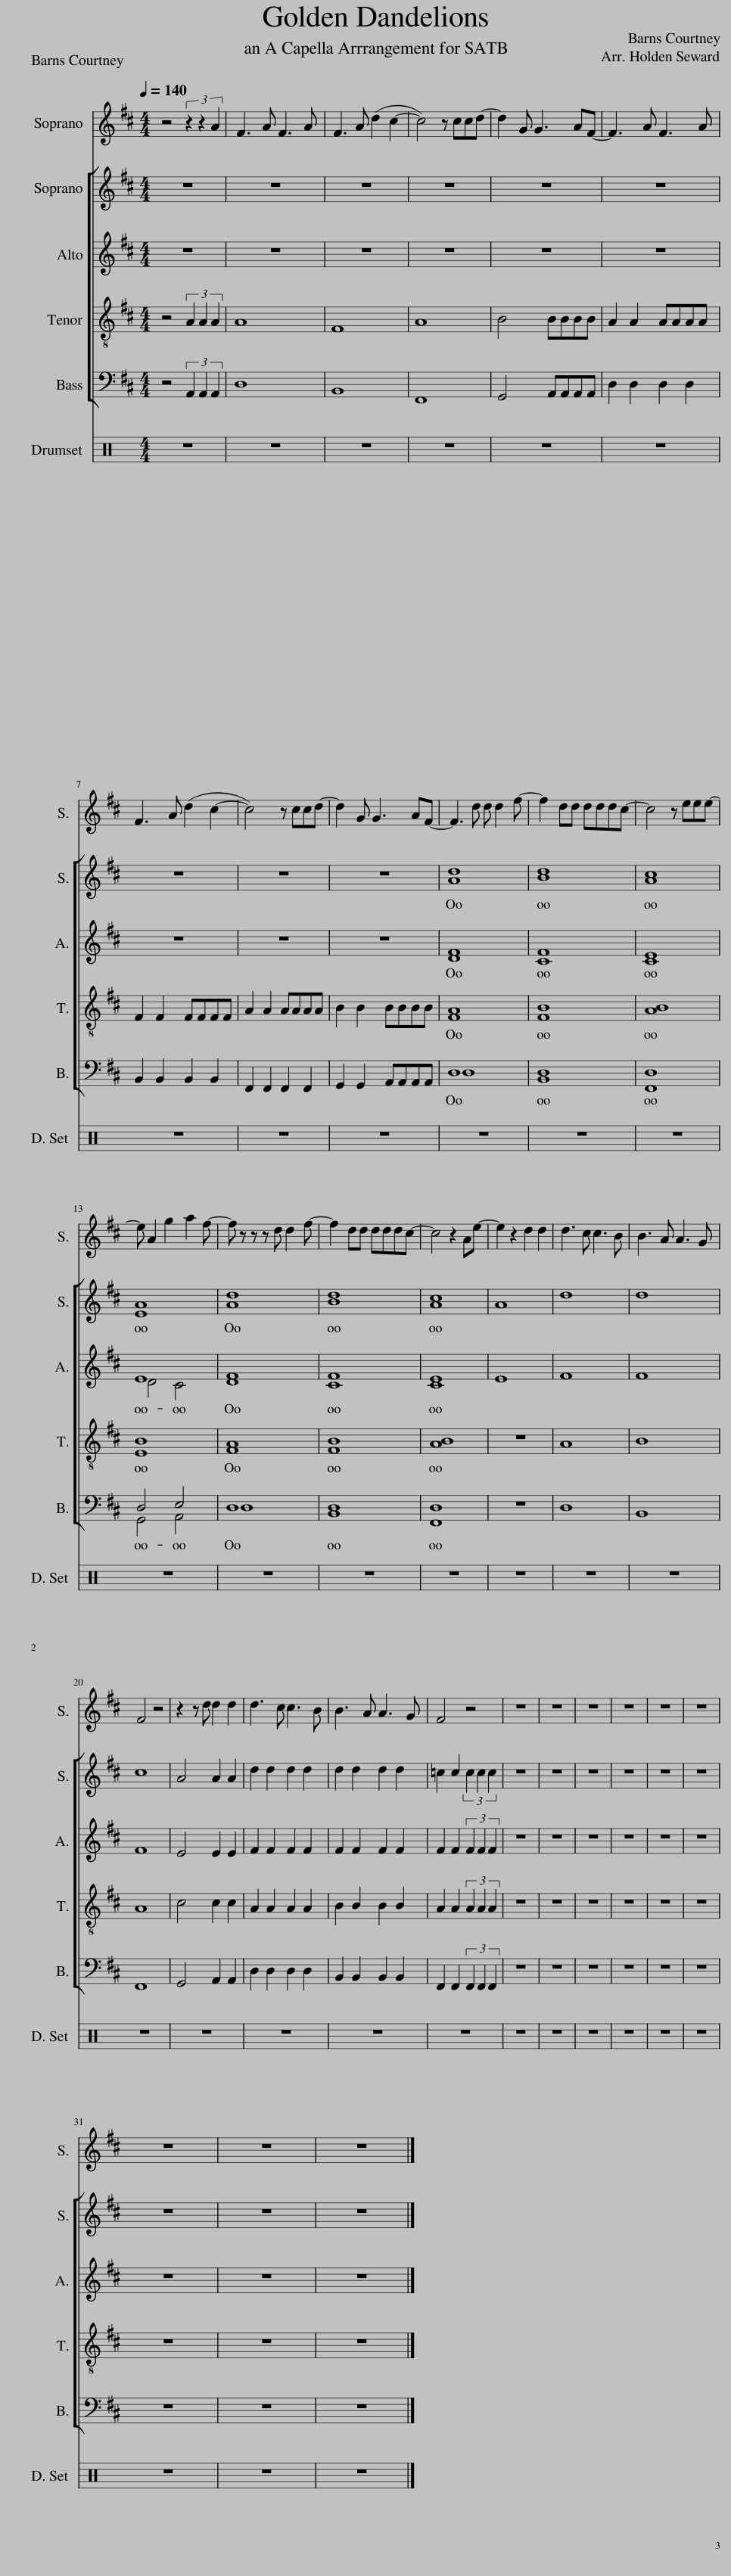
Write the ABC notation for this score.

X:1
%%score 1 [ ( 2 3 ) ( 4 5 ) ( 6 7 ) ( 8 9 ) ]
L:1/8
Q:1/4=140
M:4/4
I:linebreak $
K:D
V:1 treble
V:2 treble
V:3 treble
V:4 treble
V:5 treble
V:6 treble-8
V:7 treble-8
V:8 bass
V:9 bass
V:1
 z4 (3z2 z2 A2 | F3 A F3 A | F3 A (d2 c2- | c4) z ccd- | d2 G G3 AF- | %5
 F3 A F3 A |$ F3 A (d2 c2- | c4) z ccd- | d2 G G3 AF- | F3 d d d2 f- | %10
 f2 dd dddc- | c4 z eee- |$ e A2 g2 a2 f- | f z z z d d2 f- | f2 dd dddc- | %15
 c4 z2 Ae- | e2 z2 d2 d2 | d3 c c3 B | B3 A A3 G |$ F4 z4 | %20
 z2 z d d2 d2 | d3 c c3 B | B3 A A3 G | F4 z4 | z8 | %25
 z8 | z8 | z8 | z8 | z8 |$ %30
 z8 | z8 | z8 |] %33
V:2
 z8 | z8 | z8 | z8 | z8 | %5
 z8 |$ z8 | z8 | z8 | d8 | %10
 d8 | c8 |$ A8 | d8 | d8 | %15
 c8 | A8 | d8 | d8 |$ c8 | %20
 A4 A2 A2 | d2 d2 d2 d2 | d2 d2 d2 d2 | =c2 c2 (3c2 c2 c2 | z8 | %25
 z8 | z8 | z8 | z8 | z8 |$ %30
 z8 | z8 | z8 |] %33
V:3
 x8 | x8 | x8 | x8 | x8 | %5
 x8 |$ x8 | x8 | x8 | A8 | %10
 B8 | A8 |$ E8 | A8 | B8 | %15
 A8 | x8 | x8 | x8 |$ x8 | %20
 x8 | x8 | x8 | x8 | x8 | %25
 x8 | x8 | x8 | x8 | x8 |$ %30
 x8 | x8 | x8 |] %33
V:4
 z8 | z8 | z8 | z8 | z8 | %5
 z8 |$ z8 | z8 | z8 | F8 | %10
 F8 | E8 |$ E8 | F8 | F8 | %15
 E8 | E8 | F8 | F8 |$ F8 | %20
 E4 E2 E2 | F2 F2 F2 F2 | F2 F2 F2 F2 | F2 F2 (3F2 F2 F2 | z8 | %25
 z8 | z8 | z8 | z8 | z8 |$ %30
 z8 | z8 | z8 |] %33
V:5
 x8 | x8 | x8 | x8 | x8 | %5
 x8 |$ x8 | x8 | x8 | D8 | %10
 C8 | C8 |$ D4 C4 | D8 | C8 | %15
 C8 | x8 | x8 | x8 |$ x8 | %20
 x8 | x8 | x8 | x8 | x8 | %25
 x8 | x8 | x8 | x8 | x8 |$ %30
 x8 | x8 | x8 |] %33
V:6
 z4 (3A2 A2 A2 | A8 | F8 | A8 | B4 BBBB | %5
 A2 A2 AAAA |$ F2 F2 FFFF | A2 A2 AAAA | B2 B2 BBBB | [FA]8 | %10
 [FB]8 | [AB]8 |$ E8 | [FA]8 | [FB]8 | %15
 [AB]8 | z8 | A8 | B8 |$ A8 | %20
 c4 c2 c2 | A2 A2 A2 A2 | B2 B2 B2 B2 | A2 A2 (3A2 A2 A2 | z8 | %25
 z8 | z8 | z8 | z8 | z8 |$ %30
 z8 | z8 | z8 |] %33
V:7
 x8 | x8 | x8 | x8 | x8 | %5
 x8 |$ x8 | x8 | x8 | x8 | %10
 x8 | x8 |$ B8 | x8 | x8 | %15
 x8 | x8 | x8 | x8 |$ x8 | %20
 x8 | x8 | x8 | x8 | x8 | %25
 x8 | x8 | x8 | x8 | x8 |$ %30
 x8 | x8 | x8 |] %33
V:8
 z4 (3A,,2 A,,2 A,,2 | D,8 | B,,8 | F,,8 | G,,4 A,,A,,A,,A,, | %5
 D,2 D,2 D,2 D,2 |$ B,,2 B,,2 B,,2 B,,2 | F,,2 F,,2 F,,2 F,,2 | G,,2 G,,2 A,,A,,A,,A,, | D,8 | %10
 D,8 | D,8 |$ D,4 E,4 | D,8 | D,8 | %15
 D,8 | z8 | D,8 | B,,8 |$ F,,8 | %20
 G,,4 A,,2 A,,2 | D,2 D,2 D,2 D,2 | B,,2 B,,2 B,,2 B,,2 | F,,2 F,,2 (3F,,2 F,,2 F,,2 | z8 | %25
 z8 | z8 | z8 | z8 | z8 |$ %30
 z8 | z8 | z8 |] %33
V:9
 x8 | x8 | x8 | x8 | x8 | %5
 x8 |$ x8 | x8 | x8 | D,8 | %10
 B,,8 | F,,8 |$ G,,4 A,,4 | D,8 | B,,8 | %15
 F,,8 | x8 | x8 | x8 |$ x8 | %20
 x8 | x8 | x8 | x8 | x8 | %25
 x8 | x8 | x8 | x8 | x8 |$ %30
 x8 | x8 | x8 |] %33
